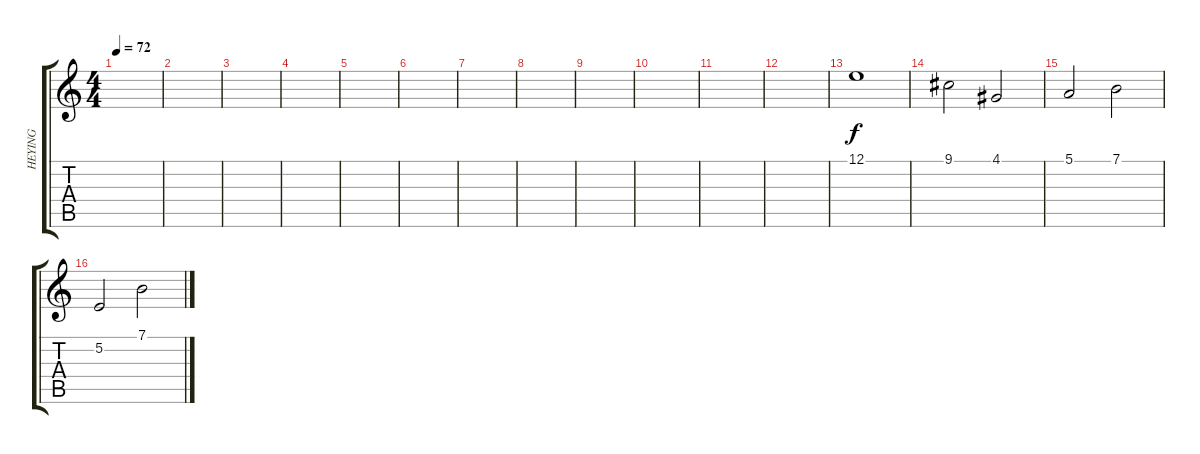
\track ("HEYING" "HEYING") {instrument stringensemble1}
\staff {score tabs}
\tuning (E4 B3 G3 D3 A2 E2) {hide}
\ts (4 4)
\tempo 72
\clef g2
\ks c
|
|
|
|
|
|
|
|
|
|
|
|
12.1.1 |
9.1.2 4.1.2 |
5.1.2 7.1.2 |
5.2.2 7.1.2
